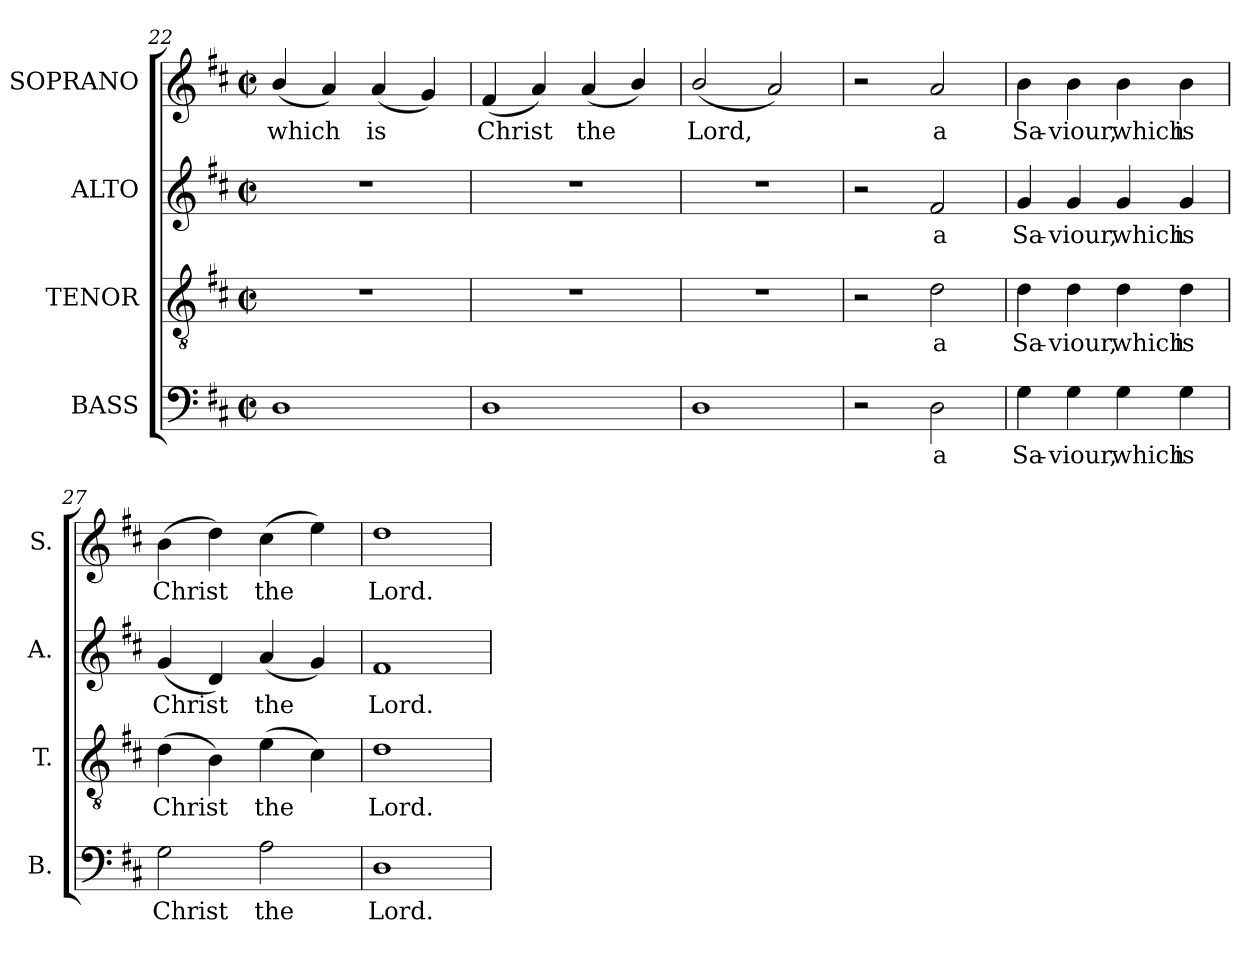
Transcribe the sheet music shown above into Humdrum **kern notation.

**kern	**text	**kern	**text	**kern	**text	**kern	**text
*part4	*part4	*part3	*part3	*part2	*part2	*part1	*part1
*staff4	*staff4	*staff3	*staff3	*staff2	*staff2	*staff1	*staff1
*I"BASS	*	*I"TENOR	*	*I"ALTO	*	*I"SOPRANO	*
*I'B.	*	*I'T.	*	*I'A.	*	*I'S.	*
!!LO:PB:g=z
*clefF4	*	*clefGv2	*	*clefG2	*	*clefG2	*
*	*	*ITrd7c12	*	*	*	*	*
*k[f#c#]	*	*k[f#c#]	*	*k[f#c#]	*	*k[f#c#]	*
*D:	*	*D:	*	*D:	*	*D:	*
*M2/2	*	*M2/2	*	*M2/2	*	*M2/2	*
*met(c|)	*	*met(c|)	*	*met(c|)	*	*met(c|)	*
=22	=22	=22	=22	=22	=22	=22	=22
!	!	!	!	!	!	!	!LO:LY:b:color=#000000
1Di	.	1r	.	1r	.	(4bi/	which
.	.	.	.	.	.	4ai/)	.
!	!	!	!	!	!	!	!LO:LY:b:color=#000000
.	.	.	.	.	.	(4ai/	is
.	.	.	.	.	.	4gi/)	.
=23	=23	=23	=23	=23	=23	=23	=23
!	!	!	!	!	!	!	!LO:LY:b:color=#000000
1Di	.	1r	.	1r	.	(4f#i/	Christ
.	.	.	.	.	.	4ai/)	.
!	!	!	!	!	!	!	!LO:LY:b:color=#000000
.	.	.	.	.	.	(4ai/	the
.	.	.	.	.	.	4bi/)	.
=24	=24	=24	=24	=24	=24	=24	=24
!	!	!	!	!	!	!	!LO:LY:b:color=#000000
1Di	.	1r	.	1r	.	(2bi/	Lord,
.	.	.	.	.	.	2ai/)	.
=25	=25	=25	=25	=25	=25	=25	=25
2r	.	2r	.	2r	.	2r	.
!	!LO:LY:b:color=#000000	!	!	!	!	!	!
!	!	!	!LO:LY:b:color=#000000	!	!	!	!
!	!	!	!	!	!LO:LY:b:color=#000000	!	!
!	!	!	!	!	!	!	!LO:LY:b:color=#000000
2Di\	a	2Di\	a	2f#i/	a	2ai/	a
=26	=26	=26	=26	=26	=26	=26	=26
!	!LO:LY:b:color=#000000	!	!	!	!	!	!
!	!	!	!LO:LY:b:color=#000000	!	!	!	!
!	!	!	!	!	!LO:LY:b:color=#000000	!	!
!	!	!	!	!	!	!	!LO:LY:b:color=#000000
4Gi\	Sa-	4Di\	Sa-	4gi/	Sa-	4bi\	Sa-
!	!LO:LY:b:color=#000000	!	!	!	!	!	!
!	!	!	!LO:LY:b:color=#000000	!	!	!	!
!	!	!	!	!	!LO:LY:b:color=#000000	!	!
!	!	!	!	!	!	!	!LO:LY:b:color=#000000
4Gi\	-viour,	4Di\	-viour,	4gi/	-viour,	4bi\	-viour,
!	!LO:LY:b:color=#000000	!	!	!	!	!	!
!	!	!	!LO:LY:b:color=#000000	!	!	!	!
!	!	!	!	!	!LO:LY:b:color=#000000	!	!
!	!	!	!	!	!	!	!LO:LY:b:color=#000000
4Gi\	which	4Di\	which	4gi/	which	4bi\	which
!	!LO:LY:b:color=#000000	!	!	!	!	!	!
!	!	!	!LO:LY:b:color=#000000	!	!	!	!
!	!	!	!	!	!LO:LY:b:color=#000000	!	!
!	!	!	!	!	!	!	!LO:LY:b:color=#000000
4Gi\	is	4Di\	is	4gi/	is	4bi\	is
=27	=27	=27	=27	=27	=27	=27	=27
!	!LO:LY:b:color=#000000	!	!	!	!	!	!
!	!	!	!LO:LY:b:color=#000000	!	!	!	!
!	!	!	!	!	!LO:LY:b:color=#000000	!	!
!	!	!	!	!	!	!	!LO:LY:b:color=#000000
2Gi\	Christ	(4Di\	Christ	(4gi/	Christ	(4bi\	Christ
.	.	4BBi\)	.	4di/)	.	4ddi\)	.
!	!LO:LY:b:color=#000000	!	!	!	!	!	!
!	!	!	!LO:LY:b:color=#000000	!	!	!	!
!	!	!	!	!	!LO:LY:b:color=#000000	!	!
!	!	!	!	!	!	!	!LO:LY:b:color=#000000
2Ai\	the	(4Ei\	the	(4ai/	the	(4cc#i\	the
.	.	4C#i\)	.	4gi/)	.	4eei\)	.
=28	=28	=28	=28	=28	=28	=28	=28
!	!LO:LY:b:color=#000000	!	!	!	!	!	!
!	!	!	!LO:LY:b:color=#000000	!	!	!	!
!	!	!	!	!	!LO:LY:b:color=#000000	!	!
!	!	!	!	!	!	!	!LO:LY:b:color=#000000
1Di	Lord.	1Di	Lord.	1f#i	Lord.	1ddi	Lord.
=	=	=	=	=	=	=	=
*-	*-	*-	*-	*-	*-	*-	*-
